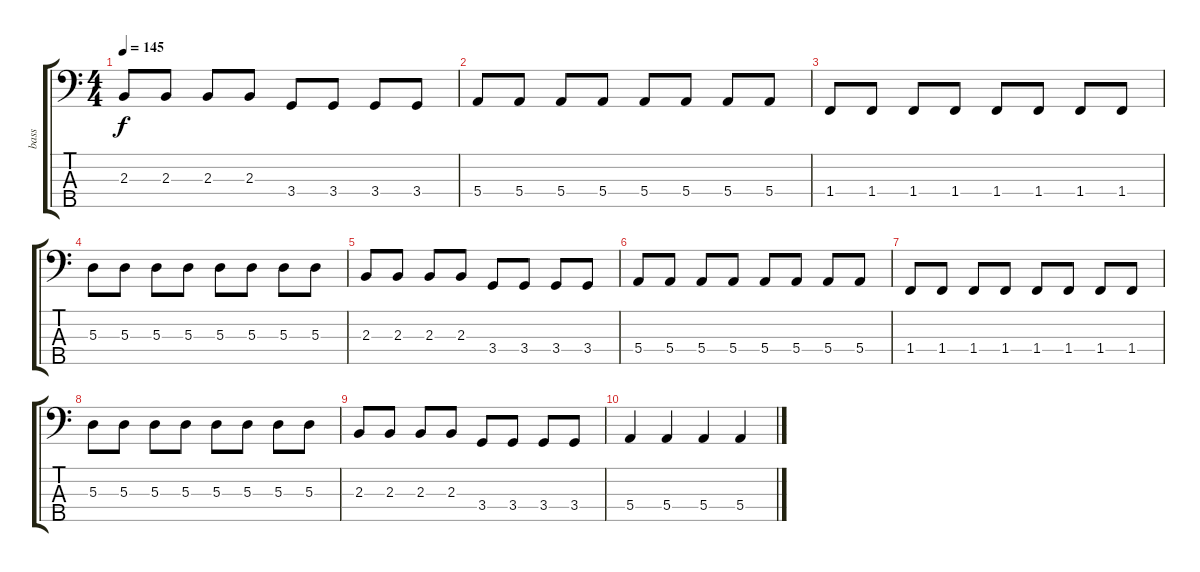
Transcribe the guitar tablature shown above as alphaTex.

\track ("bass" "bass") {instrument electricbassfinger}
\staff {score tabs}
\tuning (G2 D2 A1 E1 B0) {hide}
\ts (4 4)
\tempo 145
\clef f4
\ks c
2.3.8{dy f} 2.3.8 2.3.8 2.3.8 3.4.8 3.4.8 3.4.8 3.4.8 |
5.4.8 5.4.8 5.4.8 5.4.8 5.4.8 5.4.8 5.4.8 5.4.8 |
1.4.8 1.4.8 1.4.8 1.4.8 1.4.8 1.4.8 1.4.8 1.4.8 |
5.3.8 5.3.8 5.3.8 5.3.8 5.3.8 5.3.8 5.3.8 5.3.8 |
2.3.8 2.3.8 2.3.8 2.3.8 3.4.8 3.4.8 3.4.8 3.4.8 |
5.4.8 5.4.8 5.4.8 5.4.8 5.4.8 5.4.8 5.4.8 5.4.8 |
1.4.8 1.4.8 1.4.8 1.4.8 1.4.8 1.4.8 1.4.8 1.4.8 |
5.3.8 5.3.8 5.3.8 5.3.8 5.3.8 5.3.8 5.3.8 5.3.8 |
2.3.8 2.3.8 2.3.8 2.3.8 3.4.8 3.4.8 3.4.8 3.4.8 |
5.4.4 5.4.4 5.4.4 5.4.4
